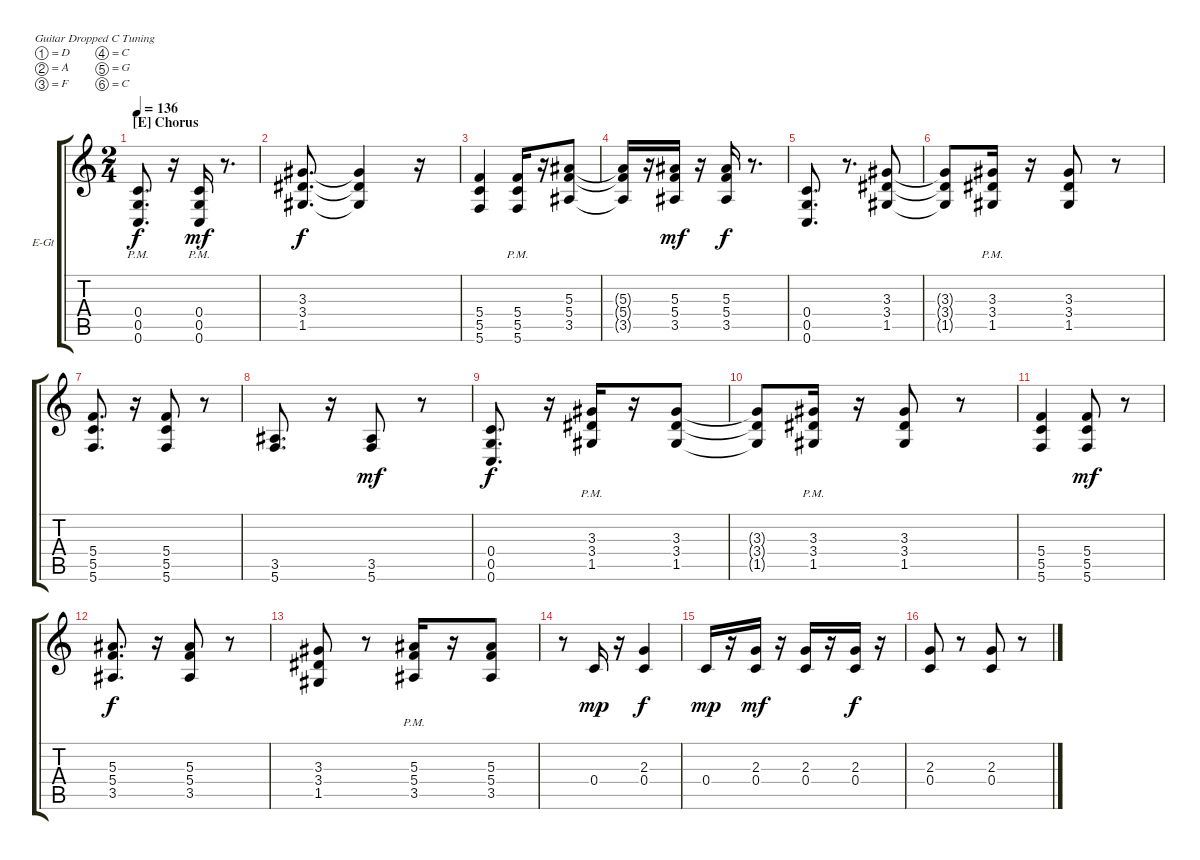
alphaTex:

\bracketExtendMode groupsimilarinstruments
\firstSystemTrackNameOrientation horizontal
\otherSystemsTrackNameOrientation horizontal
\track ("guitar prinicpal (original)" "E-Gt") {instrument distortionguitar}
\staff {score tabs}
\tuning (D4 A3 F3 C3 G2 C2)
\ts (2 4)
\section ("E" "Chorus")
\tempo 136
\clef g2
\scale
0.5
\ks c
(0.4{pm} 0.5{pm} 0.6{pm}).8{d dy f} r.16 (0.4{pm} 0.5{pm} 0.6{pm}).16{dy mf} r.8{d} |
\scale
0.5 (3.3 3.4 1.5).8{d dy f} (3.3{t} 3.4{t} 1.5{t}).4 r.16 |
\scale
0.5 (5.4 5.5 5.6).4 (5.4{pm} 5.5{pm} 5.6{pm}).16 r.16 (5.3 5.4 3.5).8 |
\scale
0.5 (5.3{t} 5.4{t} 3.5{t}).16 r.16 (5.3 5.4 3.5).16{dy mf} r.16 (5.3 5.4 3.5).16{dy f} r.8{d} |
\scale
0.5 (0.4 0.5 0.6).8{d} r.8{d} (3.3 3.4 1.5).8 |
\scale
0.5 (3.3{t} 3.4{t} 1.5{t}).8 (3.3{pm} 3.4{pm} 1.5{pm}).16 r.16 (3.3 3.4 1.5).8 r.8 |
\scale
0.5 (5.4 5.5 5.6).8{d} r.16 (5.4 5.5 5.6).8 r.8 |
\scale
0.5 (3.5 5.6).8{d} r.16 (3.5 5.6).8{dy mf} r.8 |
\scale
0.5 (0.4 0.5 0.6).8{d dy f} r.16 (3.3{pm} 3.4{pm} 1.5{pm}).16 r.16 (3.3 3.4 1.5).8 |
\scale
0.5 (3.3{t} 3.4{t} 1.5{t}).8 (3.3{pm} 3.4{pm} 1.5{pm}).16 r.16 (3.3 3.4 1.5).8 r.8 |
\scale
0.5 (5.4 5.5 5.6).4 (5.4 5.5 5.6).8{dy mf} r.8 |
\scale
0.5 (5.3 5.4 3.5).8{d dy f} r.16 (5.3 5.4 3.5).8 r.8 |
\scale
0.5 (3.3 3.4 1.5).8 r.8 (5.3{pm} 5.4{pm} 3.5{pm}).16 r.16 (5.3 5.4 3.5).8 |
\scale
0.5 r.8 0.4.16{dy mp} r.16 (2.3 0.4).4{dy f} |
\scale
0.5 0.4.16{dy mp} r.16 (2.3 0.4).16{dy mf} r.16 (2.3 0.4).16 r.16 (2.3 0.4).16{dy f} r.16 |
\scale
0.5 (2.3 0.4).8 r.8 (2.3 0.4).8 r.8
